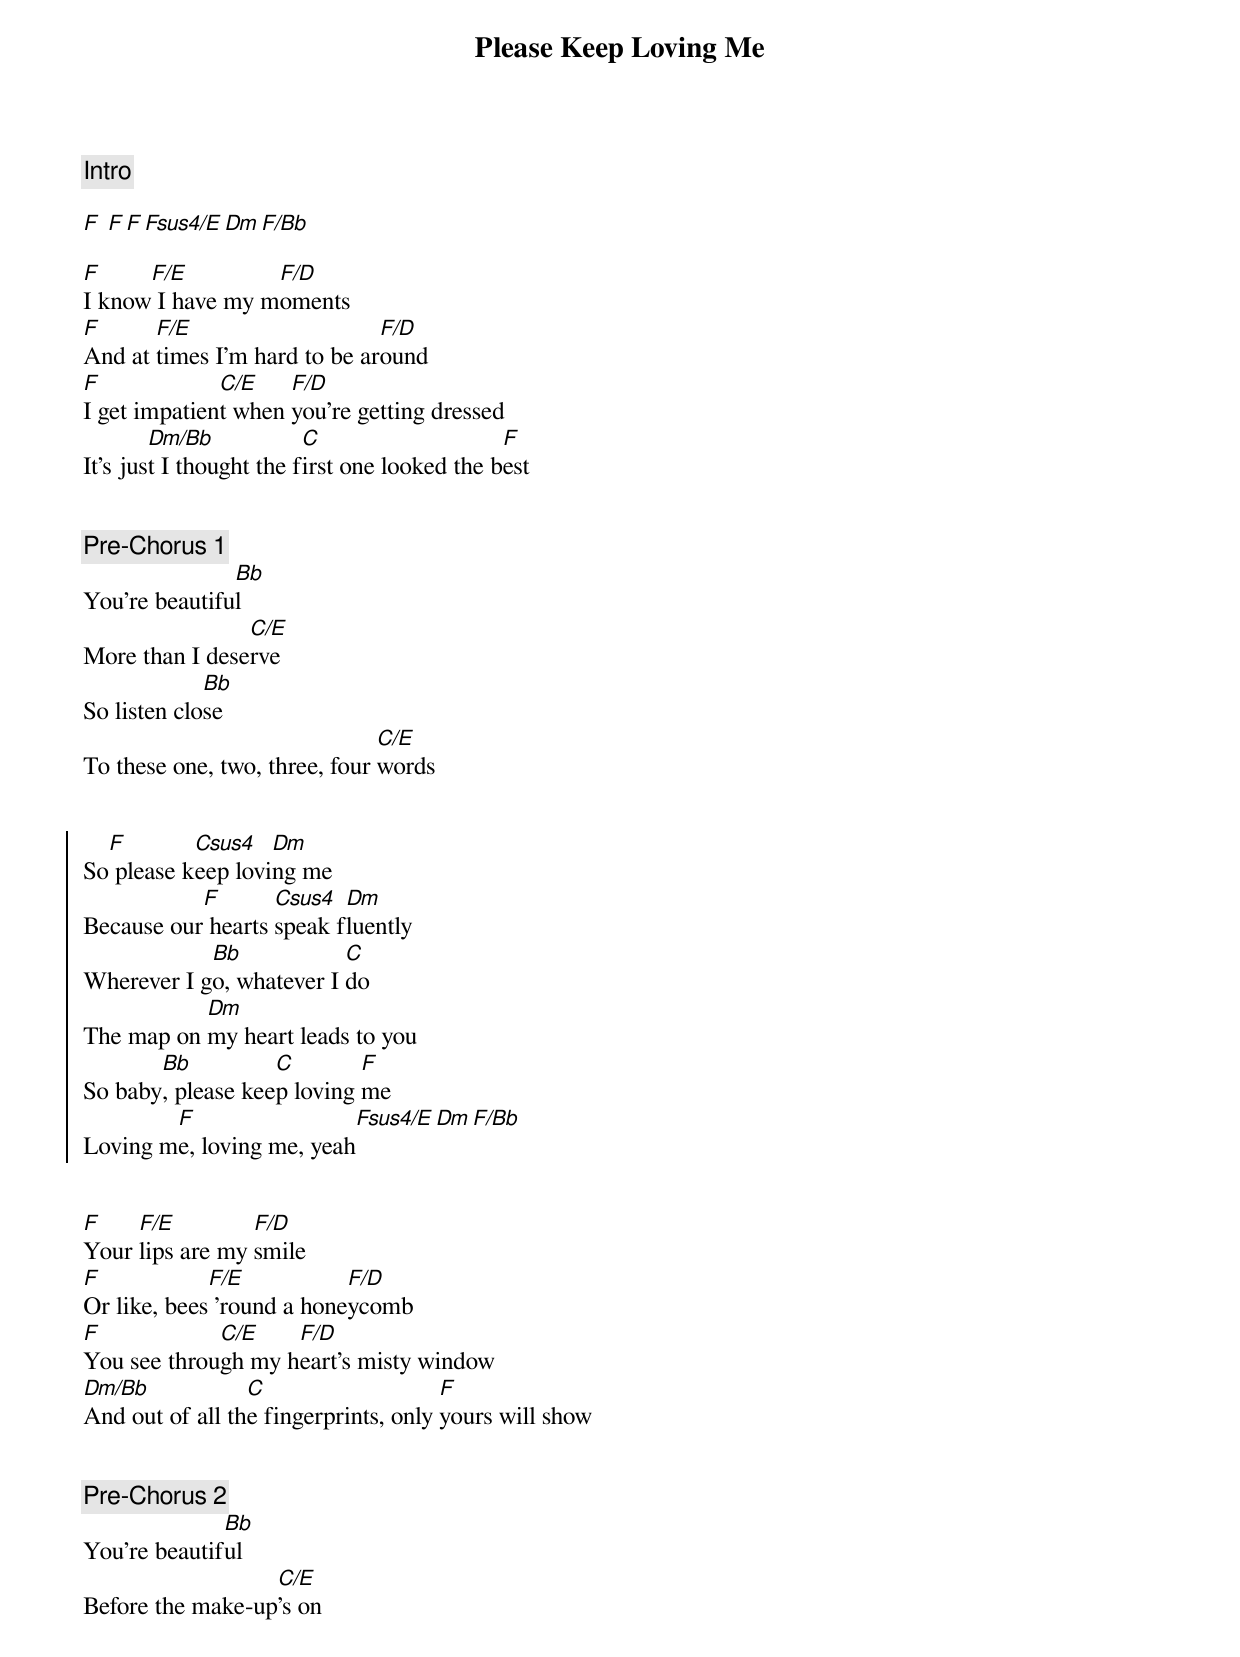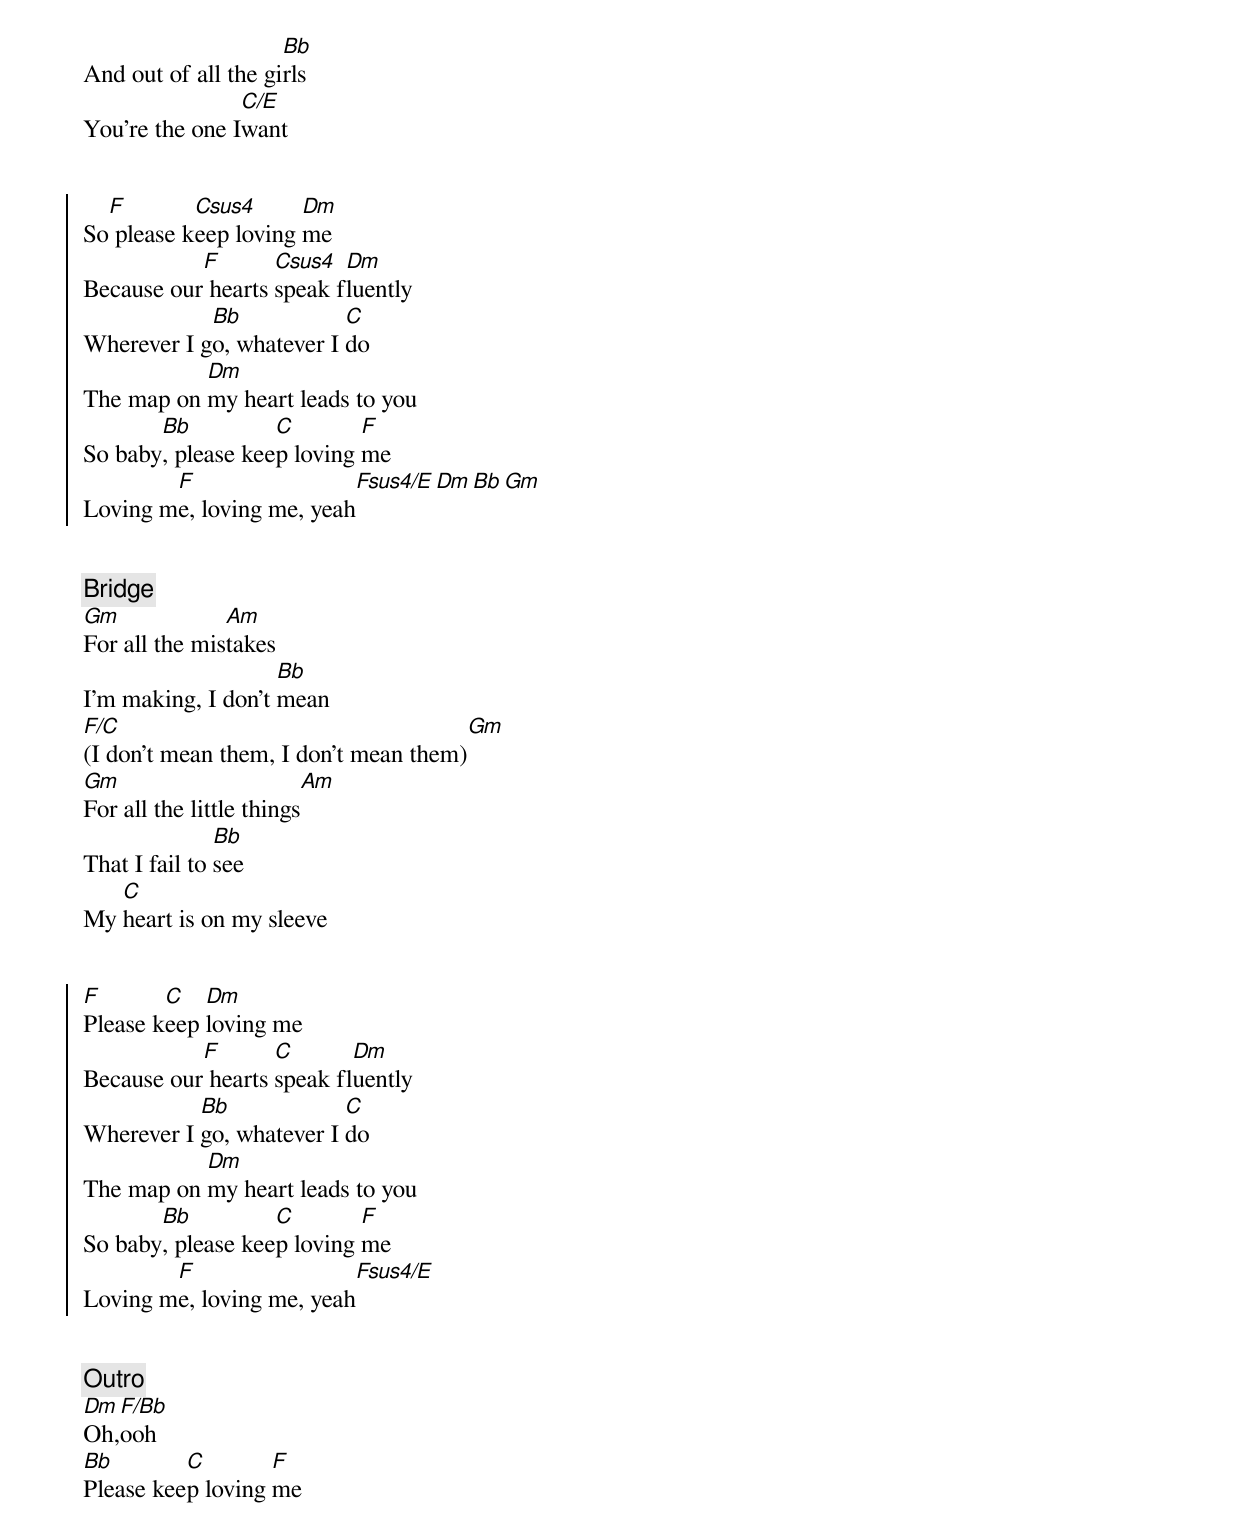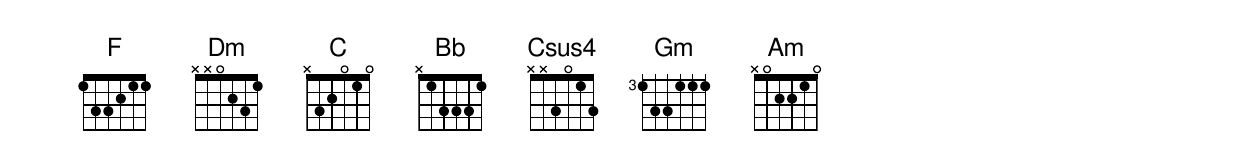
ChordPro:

{title: Please Keep Loving Me}
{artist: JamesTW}
{comment: Intro}

[F] [F][F][Fsus4/E][Dm][F/Bb]

{start_of_verse}
[F]I know[F/E] I have my m[F/D]oments
[F]And at [F/E]times I'm hard to be ar[F/D]ound
[F]I get impatien[C/E]t when [F/D]you're getting dressed
It's jus[Dm/Bb]t I thought the f[C]irst one looked the b[F]est
{end_of_verse}


{comment: Pre-Chorus 1}
You're beautifu[Bb]l
More than I dese[C/E]rve
So listen clo[Bb]se
To these one, two, three, four [C/E]words


{start_of_chorus}
So[F] please k[Csus4]eep lovi[Dm]ng me
Because our[F] hearts [Csus4]speak f[Dm]luently
Wherever I g[Bb]o, whatever I [C]do
The map on [Dm]my heart leads to you
So baby[Bb], please kee[C]p loving [F]me
Loving m[F]e, loving me, yeah[Fsus4/E][Dm][F/Bb]
{end_of_chorus}


{start_of_verse}
[F]Your [F/E]lips are my [F/D]smile
[F]Or like, bees[F/E] 'round a hone[F/D]ycomb
[F]You see throu[C/E]gh my h[F/D]eart's misty window
[Dm/Bb]And out of all th[C]e fingerprints, only [F]yours will show
{end_of_verse}


{comment: Pre-Chorus 2}
You're beautif[Bb]ul
Before the make-up[C/E]'s on
And out of all the gi[Bb]rls
You're the one I[C/E]want


{start_of_chorus}
So[F] please k[Csus4]eep loving [Dm]me
Because our[F] hearts [Csus4]speak f[Dm]luently
Wherever I g[Bb]o, whatever I [C]do
The map on [Dm]my heart leads to you
So baby[Bb], please kee[C]p loving [F]me
Loving m[F]e, loving me, yeah[Fsus4/E][Dm][Bb][Gm]
{end_of_chorus}


{comment: Bridge}
[Gm]For all the mis[Am]takes
I'm making, I don't [Bb]mean
[F/C](I don't mean them, I don't mean them)[Gm]
[Gm]For all the little things[Am]
That I fail to [Bb]see
My [C]heart is on my sleeve


{start_of_chorus}
[F]Please k[C]eep [Dm]loving me
Because our[F] hearts [C]speak fl[Dm]uently
Wherever I [Bb]go, whatever I [C]do
The map on [Dm]my heart leads to you
So baby[Bb], please kee[C]p loving [F]me
Loving m[F]e, loving me, yeah[Fsus4/E]
{end_of_chorus}


{comment: Outro}
[Dm]Oh,[F/Bb]ooh
[Bb]Please kee[C]p loving [F]me
